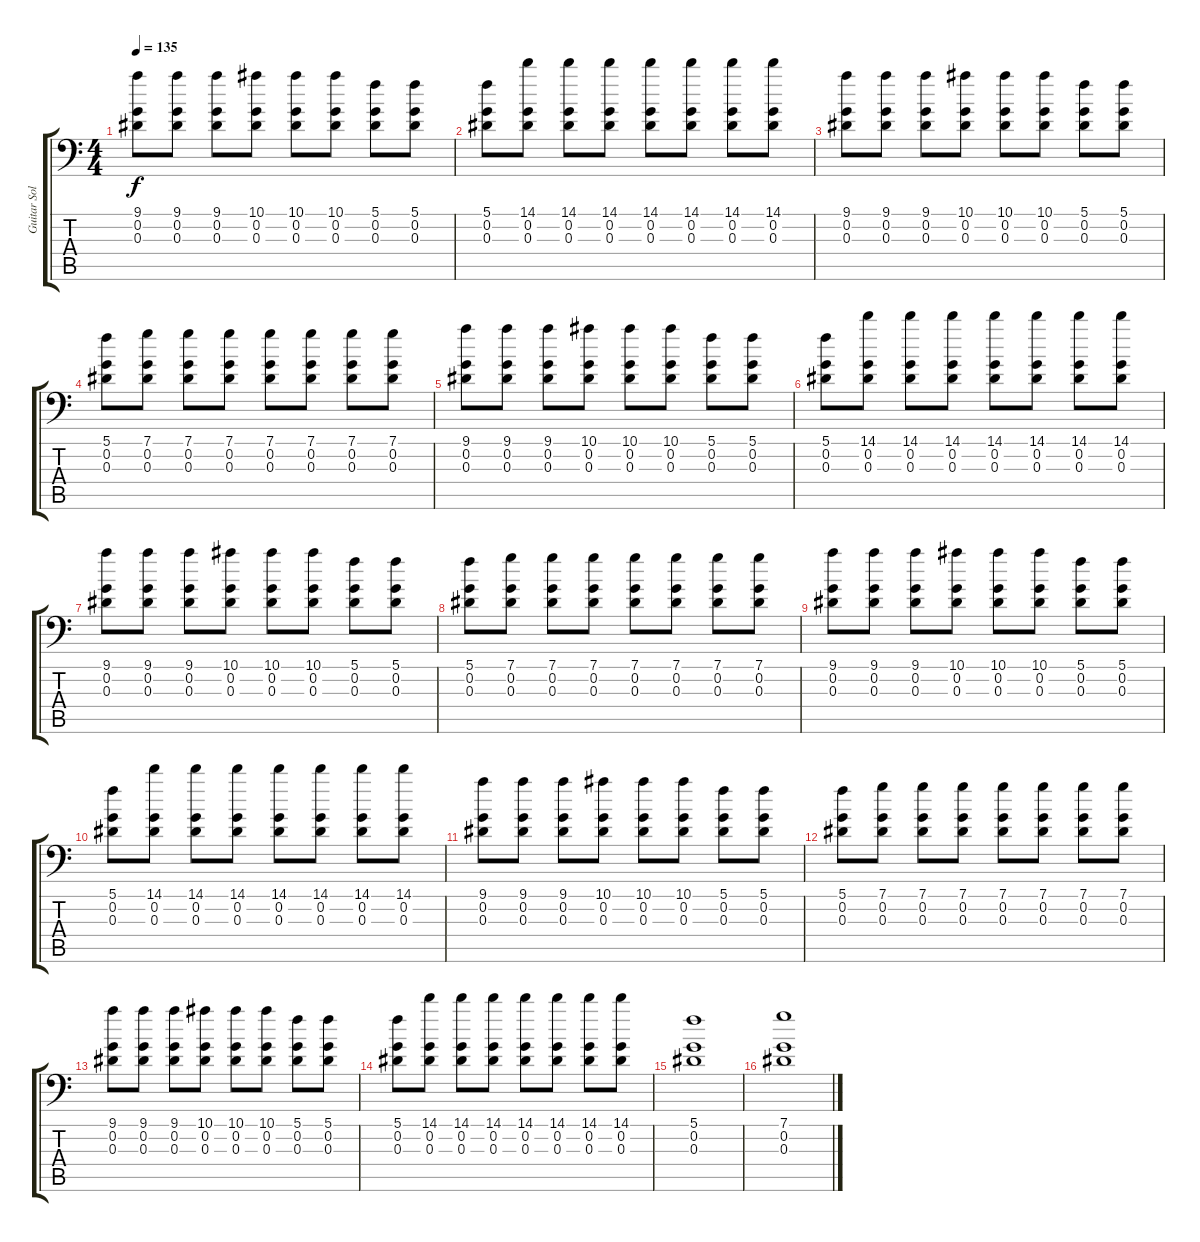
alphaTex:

\track ("Guitar Solo" "Guitar Sol") {instrument distortionguitar}
\staff {score tabs}
\tuning (C4 G3 Eb3 Bb2 F2 Bb1) {hide}
\ts (4 4)
\tempo 135
\clef f4
\ks c
(9.1 0.2 0.3).8{dy f} (9.1 0.2 0.3).8 (9.1 0.2 0.3).8 (10.1 0.2 0.3).8 (10.1 0.2 0.3).8 (10.1 0.2 0.3).8 (5.1 0.2 0.3).8 (5.1 0.2 0.3).8 |
(5.1 0.2 0.3).8 (14.1 0.2 0.3).8 (14.1 0.2 0.3).8 (14.1 0.2 0.3).8 (14.1 0.2 0.3).8 (14.1 0.2 0.3).8 (14.1 0.2 0.3).8 (14.1 0.2 0.3).8 |
(9.1 0.2 0.3).8 (9.1 0.2 0.3).8 (9.1 0.2 0.3).8 (10.1 0.2 0.3).8 (10.1 0.2 0.3).8 (10.1 0.2 0.3).8 (5.1 0.2 0.3).8 (5.1 0.2 0.3).8 |
(5.1 0.2 0.3).8 (7.1 0.2 0.3).8 (7.1 0.2 0.3).8 (7.1 0.2 0.3).8 (7.1 0.2 0.3).8 (7.1 0.2 0.3).8 (7.1 0.2 0.3).8 (7.1 0.2 0.3).8 |
(9.1 0.2 0.3).8 (9.1 0.2 0.3).8 (9.1 0.2 0.3).8 (10.1 0.2 0.3).8 (10.1 0.2 0.3).8 (10.1 0.2 0.3).8 (5.1 0.2 0.3).8 (5.1 0.2 0.3).8 |
(5.1 0.2 0.3).8 (14.1 0.2 0.3).8 (14.1 0.2 0.3).8 (14.1 0.2 0.3).8 (14.1 0.2 0.3).8 (14.1 0.2 0.3).8 (14.1 0.2 0.3).8 (14.1 0.2 0.3).8 |
(9.1 0.2 0.3).8 (9.1 0.2 0.3).8 (9.1 0.2 0.3).8 (10.1 0.2 0.3).8 (10.1 0.2 0.3).8 (10.1 0.2 0.3).8 (5.1 0.2 0.3).8 (5.1 0.2 0.3).8 |
(5.1 0.2 0.3).8 (7.1 0.2 0.3).8 (7.1 0.2 0.3).8 (7.1 0.2 0.3).8 (7.1 0.2 0.3).8 (7.1 0.2 0.3).8 (7.1 0.2 0.3).8 (7.1 0.2 0.3).8 |
(9.1 0.2 0.3).8 (9.1 0.2 0.3).8 (9.1 0.2 0.3).8 (10.1 0.2 0.3).8 (10.1 0.2 0.3).8 (10.1 0.2 0.3).8 (5.1 0.2 0.3).8 (5.1 0.2 0.3).8 |
(5.1 0.2 0.3).8 (14.1 0.2 0.3).8 (14.1 0.2 0.3).8 (14.1 0.2 0.3).8 (14.1 0.2 0.3).8 (14.1 0.2 0.3).8 (14.1 0.2 0.3).8 (14.1 0.2 0.3).8 |
(9.1 0.2 0.3).8 (9.1 0.2 0.3).8 (9.1 0.2 0.3).8 (10.1 0.2 0.3).8 (10.1 0.2 0.3).8 (10.1 0.2 0.3).8 (5.1 0.2 0.3).8 (5.1 0.2 0.3).8 |
(5.1 0.2 0.3).8 (7.1 0.2 0.3).8 (7.1 0.2 0.3).8 (7.1 0.2 0.3).8 (7.1 0.2 0.3).8 (7.1 0.2 0.3).8 (7.1 0.2 0.3).8 (7.1 0.2 0.3).8 |
(9.1 0.2 0.3).8 (9.1 0.2 0.3).8 (9.1 0.2 0.3).8 (10.1 0.2 0.3).8 (10.1 0.2 0.3).8 (10.1 0.2 0.3).8 (5.1 0.2 0.3).8 (5.1 0.2 0.3).8 |
(5.1 0.2 0.3).8 (14.1 0.2 0.3).8 (14.1 0.2 0.3).8 (14.1 0.2 0.3).8 (14.1 0.2 0.3).8 (14.1 0.2 0.3).8 (14.1 0.2 0.3).8 (14.1 0.2 0.3).8 |
(5.1 0.2 0.3).1 |
(7.1 0.2 0.3).1
